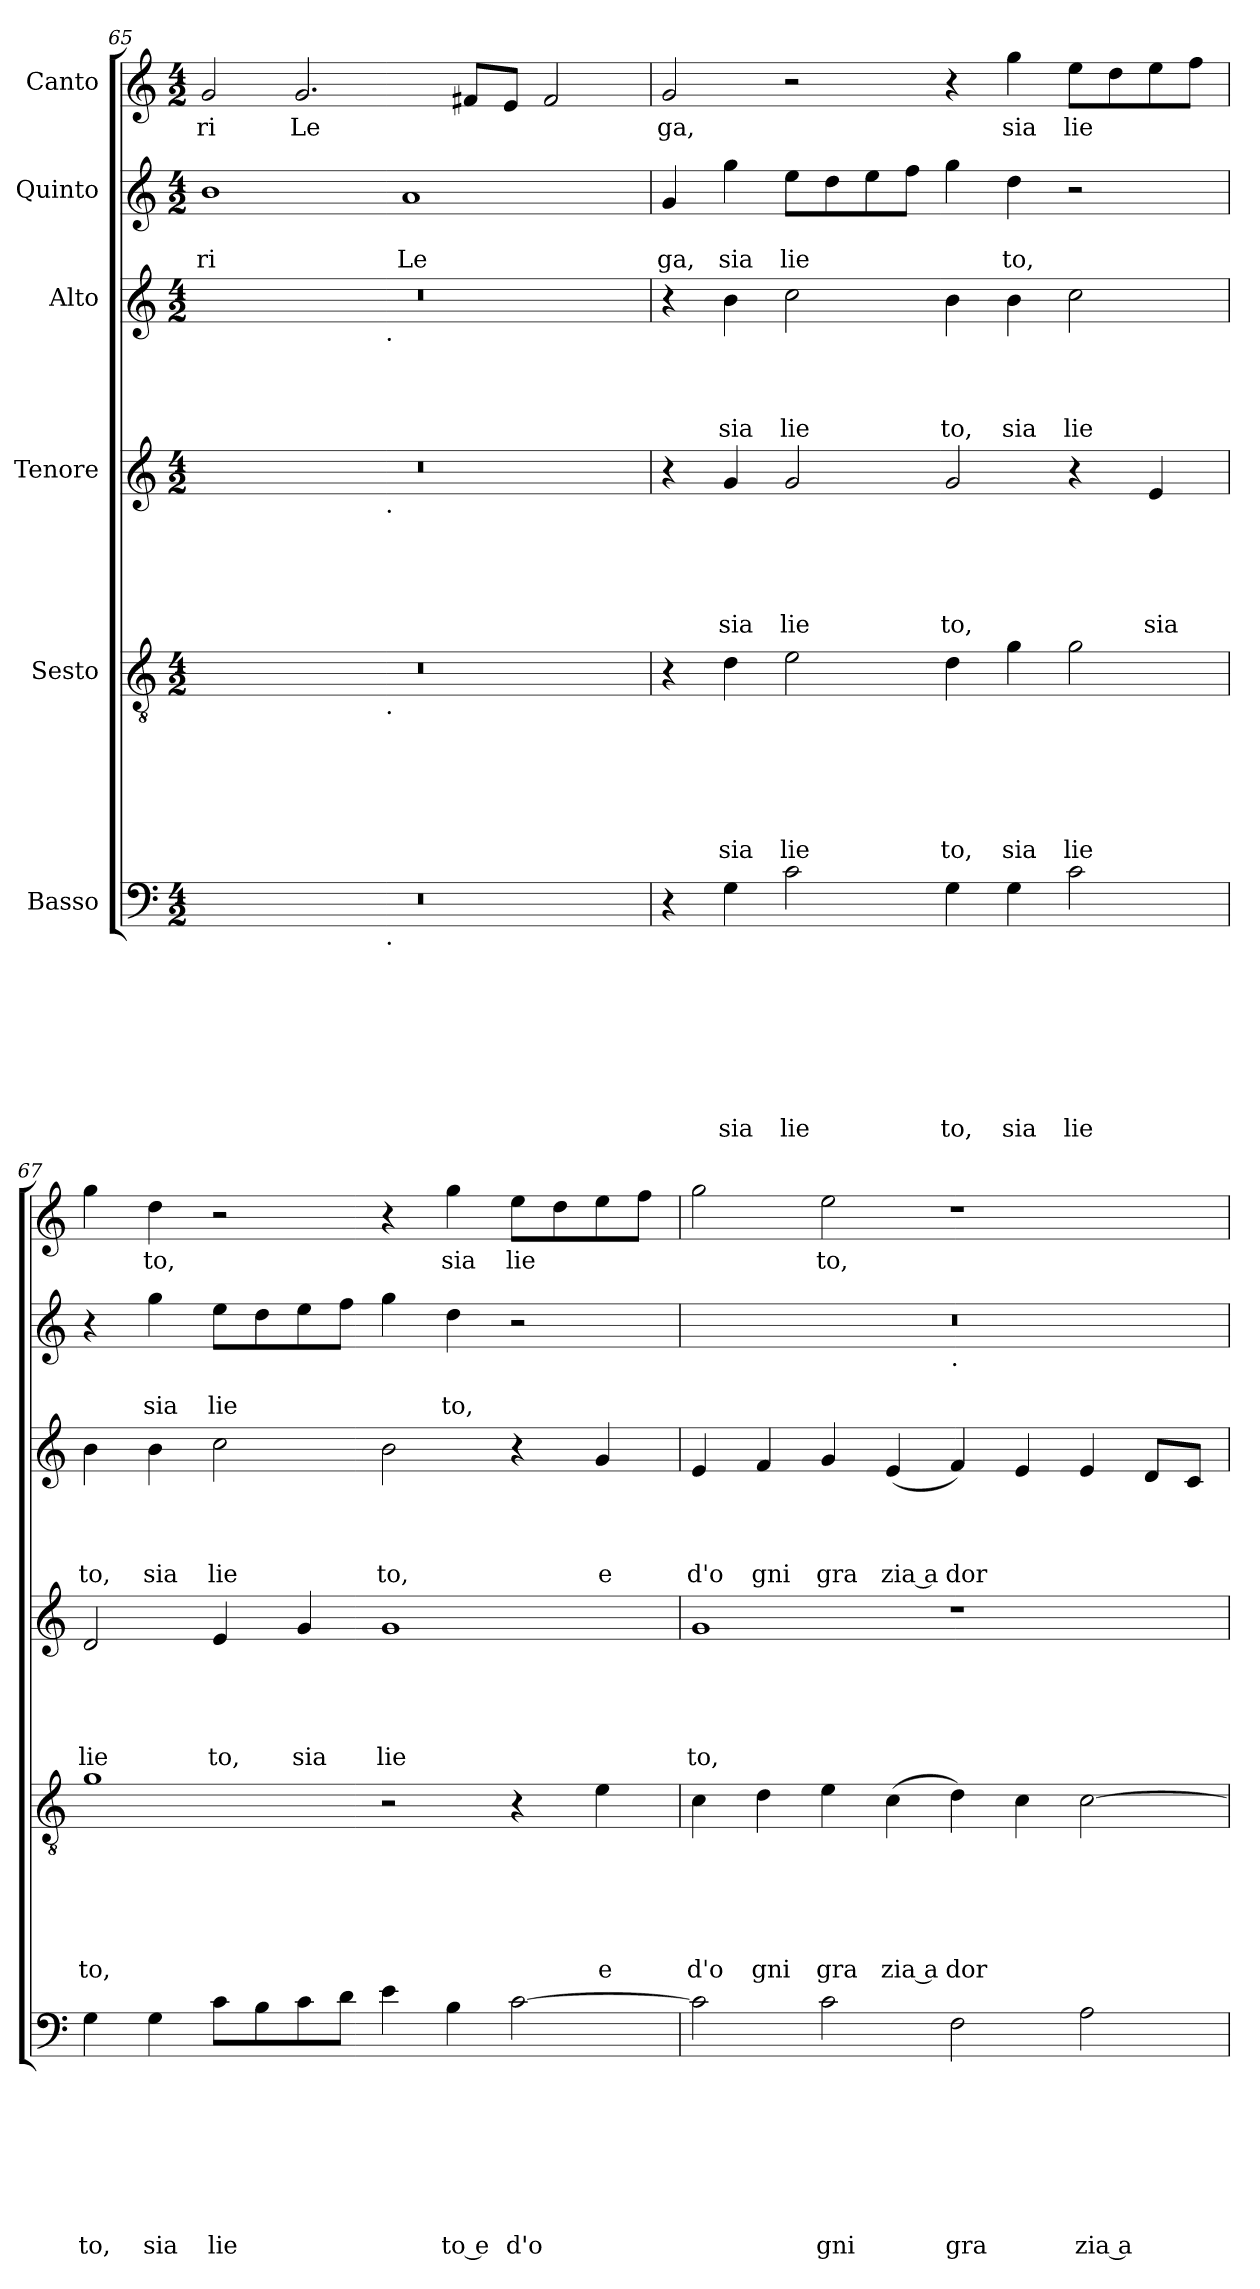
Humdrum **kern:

**kern	**text	**text	**text	**text	**text	**text	**text	**text	**kern	**text	**text	**text	**text	**text	**text	**kern	**text	**text	**text	**text	**text	**kern	**text	**text	**text	**text	**kern	**text	**text	**kern	**text
*part6	*part6	*part6	*part6	*part6	*part6	*part6	*part6	*part6	*part5	*part5	*part5	*part5	*part5	*part5	*part5	*part4	*part4	*part4	*part4	*part4	*part4	*part3	*part3	*part3	*part3	*part3	*part2	*part2	*part2	*part1	*part1
*staff6	*staff6	*staff6	*staff6	*staff6	*staff6	*staff6	*staff6	*staff6	*staff5	*staff5	*staff5	*staff5	*staff5	*staff5	*staff5	*staff4	*staff4	*staff4	*staff4	*staff4	*staff4	*staff3	*staff3	*staff3	*staff3	*staff3	*staff2	*staff2	*staff2	*staff1	*staff1
*I"Basso	*	*	*	*	*	*	*	*	*I"Sesto	*	*	*	*	*	*	*I"Tenore	*	*	*	*	*	*I"Alto	*	*	*	*	*I"Quinto	*	*	*I"Canto	*
*clefF4	*	*	*	*	*	*	*	*	*clefGv2	*	*	*	*	*	*	*clefG2	*	*	*	*	*	*clefG2	*	*	*	*	*clefG2	*	*	*clefG2	*
*k[]	*	*	*	*	*	*	*	*	*k[]	*	*	*	*	*	*	*k[]	*	*	*	*	*	*k[]	*	*	*	*	*k[]	*	*	*k[]	*
*C:	*	*	*	*	*	*	*	*	*C:	*	*	*	*	*	*	*C:	*	*	*	*	*	*C:	*	*	*	*	*C:	*	*	*C:	*
*M4/2	*	*	*	*	*	*	*	*	*M4/2	*	*	*	*	*	*	*M4/2	*	*	*	*	*	*M4/2	*	*	*	*	*M4/2	*	*	*M4/2	*
=65	=65	=65	=65	=65	=65	=65	=65	=65	=65	=65	=65	=65	=65	=65	=65	=65	=65	=65	=65	=65	=65	=65	=65	=65	=65	=65	=65	=65	=65	=65	=65
!	!	!	!	!	!	!	!	!	!	!	!	!	!	!	!	!	!	!	!	!	!	!	!	!	!	!	!	!	!LO:LY:b	!	!LO:LY:b
*^	*	*	*	*	*	*	*	*	*^	*	*	*	*	*	*	*^	*	*	*	*	*	*^	*	*	*	*	*	*	*	*	*
0r	2ryy	.	.	.	.	.	.	.	.	0r	2ryy	.	.	.	.	.	.	0r	2ryy	.	.	.	.	.	0r	2ryy	.	.	.	.	1b	.	ri	2g/	ri
!	!	!	!	!	!	!	!	!	!	!	!	!	!	!	!	!	!	!	!	!	!	!	!	!	!	!	!	!	!	!	!	!	!	!	!LO:LY:b
.	4...ryy	.	.	.	.	.	.	.	.	.	4...ryy	.	.	.	.	.	.	.	4...ryy	.	.	.	.	.	.	4...ryy	.	.	.	.	.	.	.	2.g/	Le
!	!	!	!	!	!	!	!	!	!	!	!	!	!	!	!	!	!	!	!	!	!	!	!	!	!	!LO:TX:b:t=.	!	!	!	!	!	!	!	!	!
!	!	!	!	!	!	!	!	!	!	!	!	!	!	!	!	!	!	!	!LO:TX:b:t=.	!	!	!	!	!	!	!	!	!	!	!	!	!	!	!	!
!	!	!	!	!	!	!	!	!	!	!	!LO:TX:b:t=.	!	!	!	!	!	!	!	!	!	!	!	!	!	!	!	!	!	!	!	!	!	!	!	!
!	!LO:TX:b:t=.	!	!	!	!	!	!	!	!	!	!	!	!	!	!	!	!	!	!	!	!	!	!	!	!	!	!	!	!	!	!	!	!	!	!
.	1ryy	.	.	.	.	.	.	.	.	.	1ryy	.	.	.	.	.	.	.	1ryy	.	.	.	.	.	.	1ryy	.	.	.	.	.	.	.	.	.
!	!	!	!	!	!	!	!	!	!	!	!	!	!	!	!	!	!	!	!	!	!	!	!	!	!	!	!	!	!	!	!	!	!LO:LY:b	!	!
.	.	.	.	.	.	.	.	.	.	.	.	.	.	.	.	.	.	.	.	.	.	.	.	.	.	.	.	.	.	.	1a	.	Le	.	.
.	.	.	.	.	.	.	.	.	.	.	.	.	.	.	.	.	.	.	.	.	.	.	.	.	.	.	.	.	.	.	.	.	.	8f#X/L	.
.	.	.	.	.	.	.	.	.	.	.	.	.	.	.	.	.	.	.	.	.	.	.	.	.	.	.	.	.	.	.	.	.	.	8e/J	.
.	.	.	.	.	.	.	.	.	.	.	.	.	.	.	.	.	.	.	.	.	.	.	.	.	.	.	.	.	.	.	.	.	.	2f#/	.
.	32ryy	.	.	.	.	.	.	.	.	.	32ryy	.	.	.	.	.	.	.	32ryy	.	.	.	.	.	.	32ryy	.	.	.	.	.	.	.	.	.
=66	=66	=66	=66	=66	=66	=66	=66	=66	=66	=66	=66	=66	=66	=66	=66	=66	=66	=66	=66	=66	=66	=66	=66	=66	=66	=66	=66	=66	=66	=66	=66	=66	=66	=66	=66
!	!	!	!	!	!	!	!	!	!	!	!	!	!	!	!	!	!	!	!	!	!	!	!	!	!	!	!	!	!	!	!	!	!LO:LY:b	!	!LO:LY:b
*v	*v	*	*	*	*	*	*	*	*	*	*	*	*	*	*	*	*	*v	*v	*	*	*	*	*	*v	*v	*	*	*	*	*	*	*	*	*
*	*	*	*	*	*	*	*	*	*v	*v	*	*	*	*	*	*	*	*	*	*	*	*	*	*	*	*	*	*	*	*	*	*
4r	.	.	.	.	.	.	.	.	4r	.	.	.	.	.	.	4r	.	.	.	.	.	4r	.	.	.	.	4g/	.	ga,	2g/	ga,
!	!	!	!	!	!	!	!	!LO:LY:b	!	!	!	!	!	!	!LO:LY:b	!	!	!	!	!	!LO:LY:b	!	!	!	!	!LO:LY:b	!	!	!LO:LY:b	!	!
4G\	.	.	.	.	.	.	.	sia	4d\	.	.	.	.	.	sia	4g/	.	.	.	.	sia	4b\	.	.	.	sia	4gg\	.	sia	.	.
!	!	!	!	!	!	!	!	!LO:LY:b	!	!	!	!	!	!	!LO:LY:b	!	!	!	!	!	!LO:LY:b	!	!	!	!	!LO:LY:b	!	!	!LO:LY:b	!	!
2c\	.	.	.	.	.	.	.	lie	2e\	.	.	.	.	.	lie	2g/	.	.	.	.	lie	2cc\	.	.	.	lie	8ee\L	.	lie	2r	.
.	.	.	.	.	.	.	.	.	.	.	.	.	.	.	.	.	.	.	.	.	.	.	.	.	.	.	8dd\	.	.	.	.
.	.	.	.	.	.	.	.	.	.	.	.	.	.	.	.	.	.	.	.	.	.	.	.	.	.	.	8ee\	.	.	.	.
.	.	.	.	.	.	.	.	.	.	.	.	.	.	.	.	.	.	.	.	.	.	.	.	.	.	.	8ff\J	.	.	.	.
!	!	!	!	!	!	!	!	!LO:LY:b	!	!	!	!	!	!	!LO:LY:b	!	!	!	!	!	!LO:LY:b	!	!	!	!	!LO:LY:b	!	!	!	!	!
4G\	.	.	.	.	.	.	.	to,	4d\	.	.	.	.	.	to,	2g/	.	.	.	.	to,	4b\	.	.	.	to,	4gg\	.	.	4r	.
!	!	!	!	!	!	!	!	!LO:LY:b	!	!	!	!	!	!	!LO:LY:b	!	!	!	!	!	!	!	!	!	!	!LO:LY:b	!	!	!LO:LY:b	!	!LO:LY:b
4G\	.	.	.	.	.	.	.	sia	4g\	.	.	.	.	.	sia	.	.	.	.	.	.	4b\	.	.	.	sia	4dd\	.	to,	4gg\	sia
!	!	!	!	!	!	!	!	!LO:LY:b	!	!	!	!	!	!	!LO:LY:b	!	!	!	!	!	!	!	!	!	!	!LO:LY:b	!	!	!	!	!LO:LY:b
2c\	.	.	.	.	.	.	.	lie	2g\	.	.	.	.	.	lie	4r	.	.	.	.	.	2cc\	.	.	.	lie	2r	.	.	8ee\L	lie
.	.	.	.	.	.	.	.	.	.	.	.	.	.	.	.	.	.	.	.	.	.	.	.	.	.	.	.	.	.	8dd\	.
!	!	!	!	!	!	!	!	!	!	!	!	!	!	!	!	!	!	!	!	!	!LO:LY:b	!	!	!	!	!	!	!	!	!	!
.	.	.	.	.	.	.	.	.	.	.	.	.	.	.	.	4e/	.	.	.	.	sia	.	.	.	.	.	.	.	.	8ee\	.
.	.	.	.	.	.	.	.	.	.	.	.	.	.	.	.	.	.	.	.	.	.	.	.	.	.	.	.	.	.	8ff\J	.
=67	=67	=67	=67	=67	=67	=67	=67	=67	=67	=67	=67	=67	=67	=67	=67	=67	=67	=67	=67	=67	=67	=67	=67	=67	=67	=67	=67	=67	=67	=67	=67
!	!	!	!	!	!	!	!	!LO:LY:b	!	!	!	!	!	!	!LO:LY:b	!	!	!	!	!	!LO:LY:b	!	!	!	!	!LO:LY:b	!	!	!	!	!
4G\	.	.	.	.	.	.	.	to,	1g	.	.	.	.	.	to,	2d/	.	.	.	.	lie	4b\	.	.	.	to,	4r	.	.	4gg\	.
!	!	!	!	!	!	!	!	!LO:LY:b	!	!	!	!	!	!	!	!	!	!	!	!	!	!	!	!	!	!LO:LY:b	!	!	!LO:LY:b	!	!LO:LY:b
4G\	.	.	.	.	.	.	.	sia	.	.	.	.	.	.	.	.	.	.	.	.	.	4b\	.	.	.	sia	4gg\	.	sia	4dd\	to,
!	!	!	!	!	!	!	!	!LO:LY:b	!	!	!	!	!	!	!	!	!	!	!	!	!LO:LY:b	!	!	!	!	!LO:LY:b	!	!	!LO:LY:b	!	!
8c\L	.	.	.	.	.	.	.	lie	.	.	.	.	.	.	.	4e/	.	.	.	.	to,	2cc\	.	.	.	lie	8ee\L	.	lie	2r	.
8B\	.	.	.	.	.	.	.	.	.	.	.	.	.	.	.	.	.	.	.	.	.	.	.	.	.	.	8dd\	.	.	.	.
!	!	!	!	!	!	!	!	!	!	!	!	!	!	!	!	!	!	!	!	!	!LO:LY:b	!	!	!	!	!	!	!	!	!	!
8c\	.	.	.	.	.	.	.	.	.	.	.	.	.	.	.	4g/	.	.	.	.	sia	.	.	.	.	.	8ee\	.	.	.	.
8d\J	.	.	.	.	.	.	.	.	.	.	.	.	.	.	.	.	.	.	.	.	.	.	.	.	.	.	8ff\J	.	.	.	.
!	!	!	!	!	!	!	!	!	!	!	!	!	!	!	!	!	!	!	!	!	!LO:LY:b	!	!	!	!	!LO:LY:b	!	!	!	!	!
4e\	.	.	.	.	.	.	.	.	2r	.	.	.	.	.	.	1g	.	.	.	.	lie	2b\	.	.	.	to,	4gg\	.	.	4r	.
!	!	!	!	!	!	!	!	!LO:LY:b:rj	!	!	!	!	!	!	!	!	!	!	!	!	!	!	!	!	!	!	!	!	!LO:LY:b	!	!LO:LY:b
4B\	.	.	.	.	.	.	.	to e	.	.	.	.	.	.	.	.	.	.	.	.	.	.	.	.	.	.	4dd\	.	to,	4gg\	sia
!	!	!	!	!	!	!	!	!LO:LY:b	!	!	!	!	!	!	!	!	!	!	!	!	!	!	!	!	!	!	!	!	!	!	!LO:LY:b
[<2c\	.	.	.	.	.	.	.	d'o	4r	.	.	.	.	.	.	.	.	.	.	.	.	4r	.	.	.	.	2r	.	.	8ee\L	lie
.	.	.	.	.	.	.	.	.	.	.	.	.	.	.	.	.	.	.	.	.	.	.	.	.	.	.	.	.	.	8dd\	.
!	!	!	!	!	!	!	!	!	!	!	!	!	!	!	!LO:LY:b	!	!	!	!	!	!	!	!	!	!	!LO:LY:b	!	!	!	!	!
.	.	.	.	.	.	.	.	.	4e\	.	.	.	.	.	e	.	.	.	.	.	.	4g/	.	.	.	e	.	.	.	8ee\	.
.	.	.	.	.	.	.	.	.	.	.	.	.	.	.	.	.	.	.	.	.	.	.	.	.	.	.	.	.	.	8ff\J	.
!!LO:PB:g=z
=68	=68	=68	=68	=68	=68	=68	=68	=68	=68	=68	=68	=68	=68	=68	=68	=68	=68	=68	=68	=68	=68	=68	=68	=68	=68	=68	=68	=68	=68	=68	=68
!	!	!	!	!	!	!	!	!	!	!	!	!	!	!	!LO:LY:b	!	!	!	!	!	!LO:LY:b	!	!	!	!	!LO:LY:b	!	!	!	!	!
*	*	*	*	*	*	*	*	*	*	*	*	*	*	*	*	*	*	*	*	*	*	*	*	*	*	*	*^	*	*	*	*
2c\]	.	.	.	.	.	.	.	.	4c\	.	.	.	.	.	d'o	1g	.	.	.	.	to,	4e/	.	.	.	d'o	0r	1ryy	.	.	2gg\	.
!	!	!	!	!	!	!	!	!	!	!	!	!	!	!	!LO:LY:b	!	!	!	!	!	!	!	!	!	!	!LO:LY:b	!	!	!	!	!	!
.	.	.	.	.	.	.	.	.	4d\	.	.	.	.	.	gni	.	.	.	.	.	.	4f/	.	.	.	gni	.	.	.	.	.	.
!	!	!	!	!	!	!	!	!LO:LY:b	!	!	!	!	!	!	!LO:LY:b	!	!	!	!	!	!	!	!	!	!	!LO:LY:b	!	!	!	!	!	!LO:LY:b
2c\	.	.	.	.	.	.	.	gni	4e\	.	.	.	.	.	gra	.	.	.	.	.	.	4g/	.	.	.	gra	.	.	.	.	2ee\	to,
!	!	!	!	!	!	!	!	!	!	!	!	!	!	!	!LO:LY:b:rj	!	!	!	!	!	!	!	!	!	!	!LO:LY:b:rj	!	!	!	!	!	!
.	.	.	.	.	.	.	.	.	(<4c\	.	.	.	.	.	zia a	.	.	.	.	.	.	(<4e/	.	.	.	zia a	.	.	.	.	.	.
!	!	!	!	!	!	!	!	!	!	!	!	!	!	!	!	!	!	!	!	!	!	!	!	!	!	!	!	!LO:TX:b:t=.	!	!	!	!
!	!	!	!	!	!	!	!	!LO:LY:b	!	!	!	!	!	!	!LO:LY:b	!	!	!	!	!	!	!	!	!	!	!LO:LY:b	!	!	!	!	!	!
2F\	.	.	.	.	.	.	.	gra	4d\)	.	.	.	.	.	dor	1r	.	.	.	.	.	4f/)	.	.	.	dor	.	1ryy	.	.	1r	.
.	.	.	.	.	.	.	.	.	4c\	.	.	.	.	.	.	.	.	.	.	.	.	4e/	.	.	.	.	.	.	.	.	.	.
!	!	!	!	!	!	!	!	!LO:LY:b:rj	!	!	!	!	!	!	!	!	!	!	!	!	!	!	!	!	!	!	!	!	!	!	!	!
2A\	.	.	.	.	.	.	.	zia a	[>2c\	.	.	.	.	.	.	.	.	.	.	.	.	4e/	.	.	.	.	.	.	.	.	.	.
.	.	.	.	.	.	.	.	.	.	.	.	.	.	.	.	.	.	.	.	.	.	8d/L	.	.	.	.	.	.	.	.	.	.
.	.	.	.	.	.	.	.	.	.	.	.	.	.	.	.	.	.	.	.	.	.	8c/J	.	.	.	.	.	.	.	.	.	.
*	*	*	*	*	*	*	*	*	*	*	*	*	*	*	*	*	*	*	*	*	*	*	*	*	*	*	*v	*v	*	*	*	*
=	=	=	=	=	=	=	=	=	=	=	=	=	=	=	=	=	=	=	=	=	=	=	=	=	=	=	=	=	=	=	=
*-	*-	*-	*-	*-	*-	*-	*-	*-	*-	*-	*-	*-	*-	*-	*-	*-	*-	*-	*-	*-	*-	*-	*-	*-	*-	*-	*-	*-	*-	*-	*-
